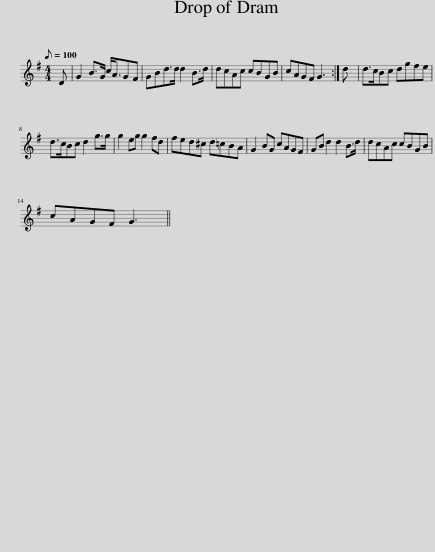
X:1
L:1/8
Q:1/8=100
M:4/4
I:linebreak $
K:G
V:1 treble
V:1
 D | G2 B>G c<AGF | GBd>d d2 B>d | dcAc cBGB | cAGF G3 :| %5
 d | d>cBc dgfe |$ d>cBc d2 g>g | g2 eg g2 fd | fed^c d=cBA | %10
 G2 BG cAGF | GB d2 d2 B>d | dcAc cBGB |$ cAGF G3 || %14
